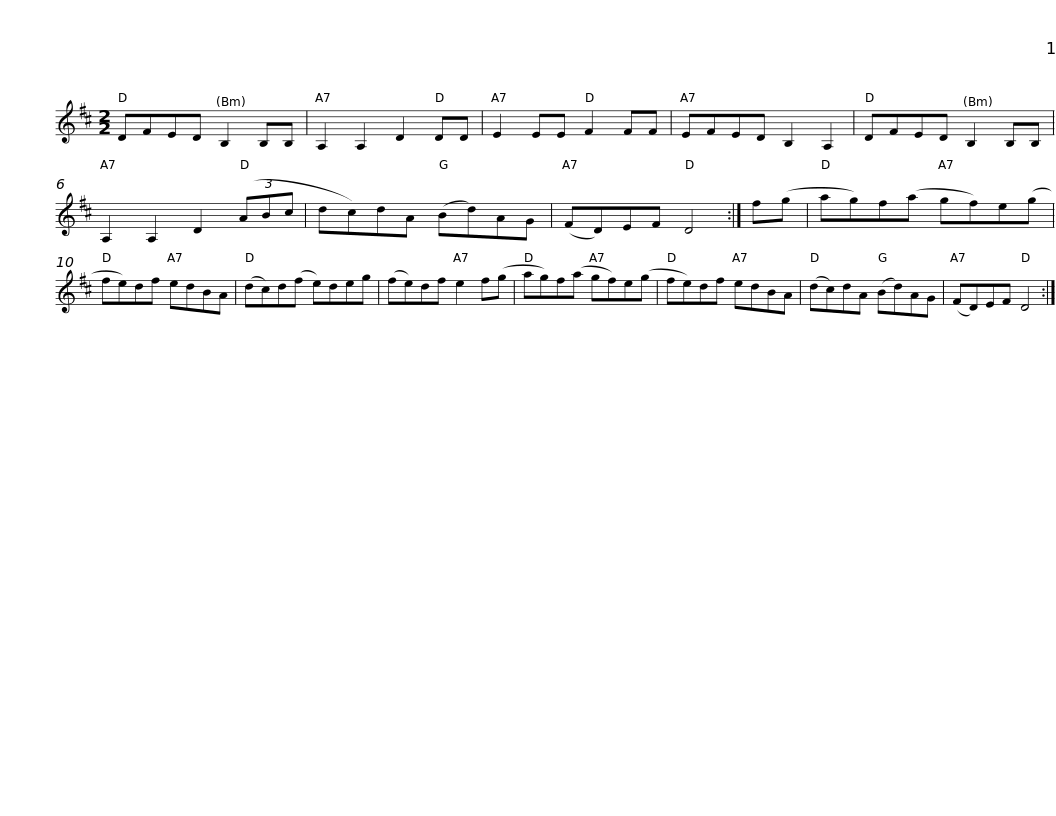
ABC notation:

X:1
L:1/8
M:2/2
I:linebreak $
K:D
V:1 treble
V:1
 DFED B,2 B,B, | A,2 A,2 D2 DD | E2 EE F2 FF | EFED B,2 A,2 |$ DFED B,2 B,B, | %5
 A,2 A,2 D2 (3(ABc | dc)dA (Bd)AG | (FD)EF D4 :|$ f(g | ag)f(a gf)e(g | %10
 fe)df edBA | (dc)d(f e)deg | (fe)df e2 f(g |$ ag)f(a gf)e(g | fe)df edBA | %15
 (dc)dA (Bd)AG | (FD)EF D4 :| %17
